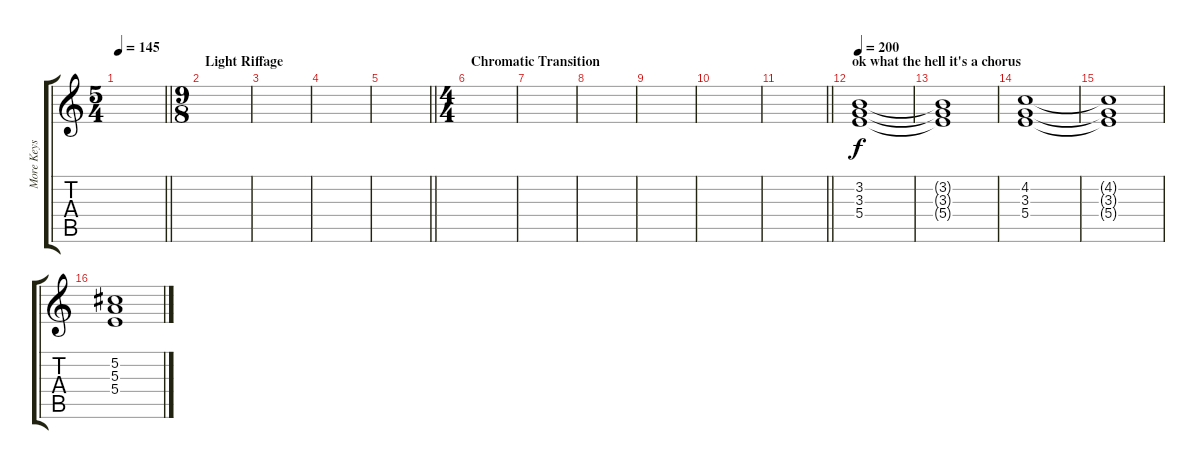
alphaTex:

\track ("More Keys" "More Keys") {instrument electricguitarjazz}
\staff {score tabs}
\tuning (Db4 Ab3 E3 B2 Gb2 Db2) {hide}
\ts (5 4)
\tempo 145
\clef g2
\barLineRight lightlight
\ks c
|
\ts (9 8)
\section ("" "Light Riffage")
|
|
|
\barLineRight lightlight
|
\ts (4 4)
\section ("" "Chromatic Transition")
|
|
|
|
|
\barLineRight lightlight
|
\section ("" "ok what the hell it's a chorus")
\tempo 200
(3.2 3.3 5.4).1{volume 4 balance 8 instrument pad2warm} |
(3.2{t} 3.3{t} 5.4{t}).1 |
(4.2 3.3 5.4).1 |
(4.2{t} 3.3{t} 5.4{t}).1 |
(5.2 5.3 5.4).1
